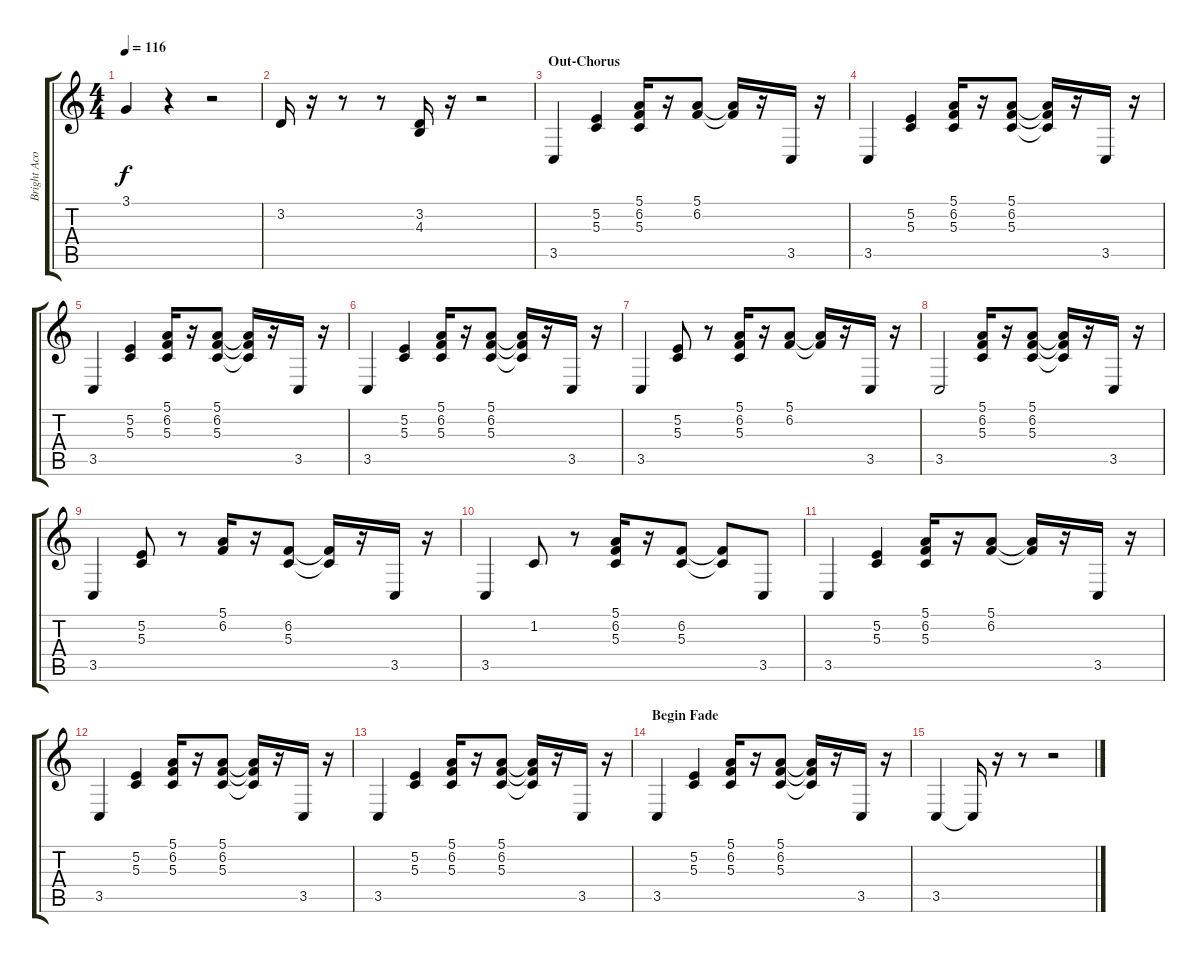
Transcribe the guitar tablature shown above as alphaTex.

\track ("Bright Acoustic Piano" "Bright Aco") {instrument brightacousticpiano}
\staff {score tabs}
\tuning (E4 B3 G3 D3 A2 E2) {hide}
\ts (4 4)
\tempo 116
\clef g2
\ks c
3.1.4{dy f} r.4 r.2 |
3.2.16 r.16 r.8 r.8 (3.2 4.3).16 r.16 r.2 |
\section ("" "Out-Chorus")
3.5.4 (5.2 5.3).4 (5.1 6.2 5.3).16 r.16 (5.1 6.2).8 (5.1{t} 6.2{t}).16 r.16 3.5.16 r.16 |
3.5.4 (5.2 5.3).4 (5.1 6.2 5.3).16 r.16 (5.1 6.2 5.3).8 (5.1{t} 6.2{t} 5.3{t}).16 r.16 3.5.16 r.16 |
3.5.4 (5.2 5.3).4 (5.1 6.2 5.3).16 r.16 (5.1 6.2 5.3).8 (5.1{t} 6.2{t} 5.3{t}).16 r.16 3.5.16 r.16 |
3.5.4 (5.2 5.3).4 (5.1 6.2 5.3).16 r.16 (5.1 6.2 5.3).8 (5.1{t} 6.2{t} 5.3{t}).16 r.16 3.5.16 r.16 |
3.5.4 (5.2 5.3).8 r.8 (5.1 6.2 5.3).16 r.16 (5.1 6.2).8 (5.1{t} 6.2{t}).16 r.16 3.5.16 r.16 |
3.5.2 (5.1 6.2 5.3).16 r.16 (5.1 6.2 5.3).8 (5.1{t} 6.2{t} 5.3{t}).16 r.16 3.5.16 r.16 |
3.5.4 (5.2 5.3).8 r.8 (5.1 6.2).16 r.16 (6.2 5.3).8 (6.2{t} 5.3{t}).16 r.16 3.5.16 r.16 |
3.5.4 1.2.8 r.8 (5.1 6.2 5.3).16 r.16 (6.2 5.3).8 (6.2{t} 5.3{t}).8 3.5.8 |
3.5.4 (5.2 5.3).4 (5.1 6.2 5.3).16 r.16 (5.1 6.2).8 (5.1{t} 6.2{t}).16 r.16 3.5.16 r.16 |
3.5.4 (5.2 5.3).4 (5.1 6.2 5.3).16 r.16 (5.1 6.2 5.3).8 (5.1{t} 6.2{t} 5.3{t}).16 r.16 3.5.16 r.16 |
3.5.4 (5.2 5.3).4 (5.1 6.2 5.3).16 r.16 (5.1 6.2 5.3).8 (5.1{t} 6.2{t} 5.3{t}).16 r.16 3.5.16 r.16 |
\section ("" "Begin Fade")
3.5.4 (5.2 5.3).4 (5.1 6.2 5.3).16 r.16 (5.1 6.2 5.3).8 (5.1{t} 6.2{t} 5.3{t}).16 r.16 3.5.16 r.16 |
3.5.4 3.5{t}.16 r.16 r.8 r.2
